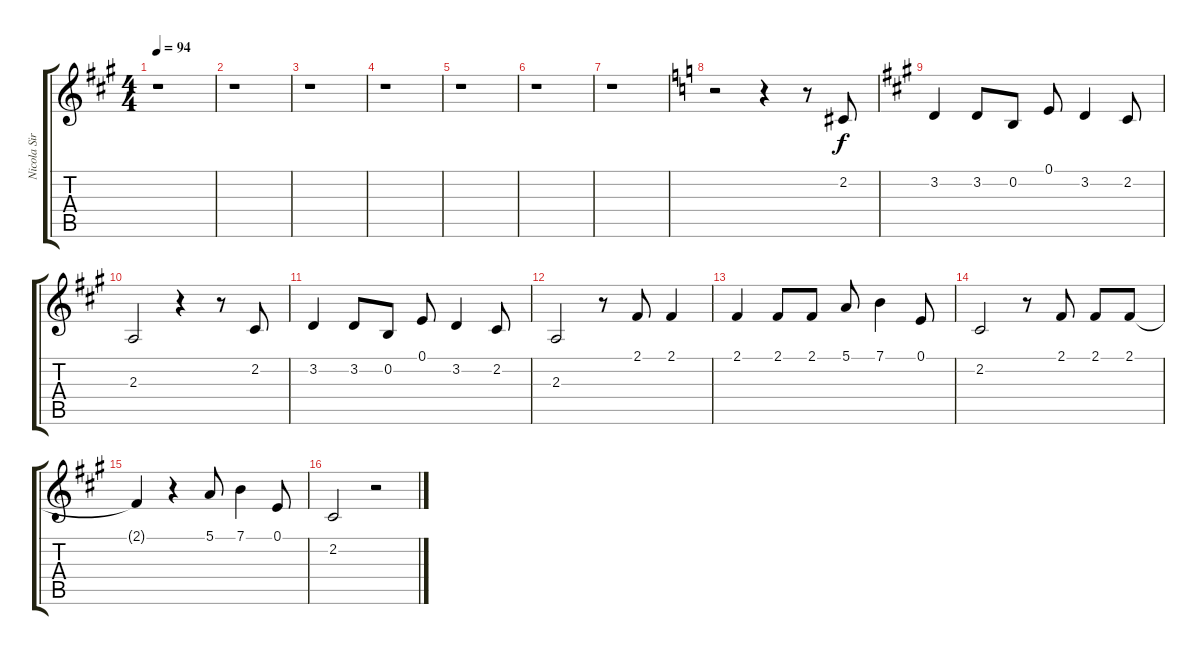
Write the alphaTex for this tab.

\track ("Nicola Sirkis" "Nicola Sir") {instrument panflute}
\staff {score tabs}
\tuning (E4 B3 G3 D3 A2 E2) {hide}
\ts (4 4)
\tempo 94
\clef g2
\ks a
r.1{dy f} |
r.1 |
r.1 |
r.1 |
r.1 |
r.1 |
r.1 |
\ks c
r.2 r.4 r.8 2.2.8 |
\ks a
3.2.4 3.2.8 0.2.8 0.1.8 3.2.4 2.2.8 |
2.3.2 r.4 r.8 2.2.8 |
3.2.4 3.2.8 0.2.8 0.1.8 3.2.4 2.2.8 |
2.3.2 r.8 2.1.8 2.1.4 |
2.1.4 2.1.8 2.1.8 5.1.8 7.1.4 0.1.8 |
2.2.2 r.8 2.1.8 2.1.8 2.1.8 |
2.1{t}.4 r.4 5.1.8 7.1.4 0.1.8 |
2.2.2 r.2
